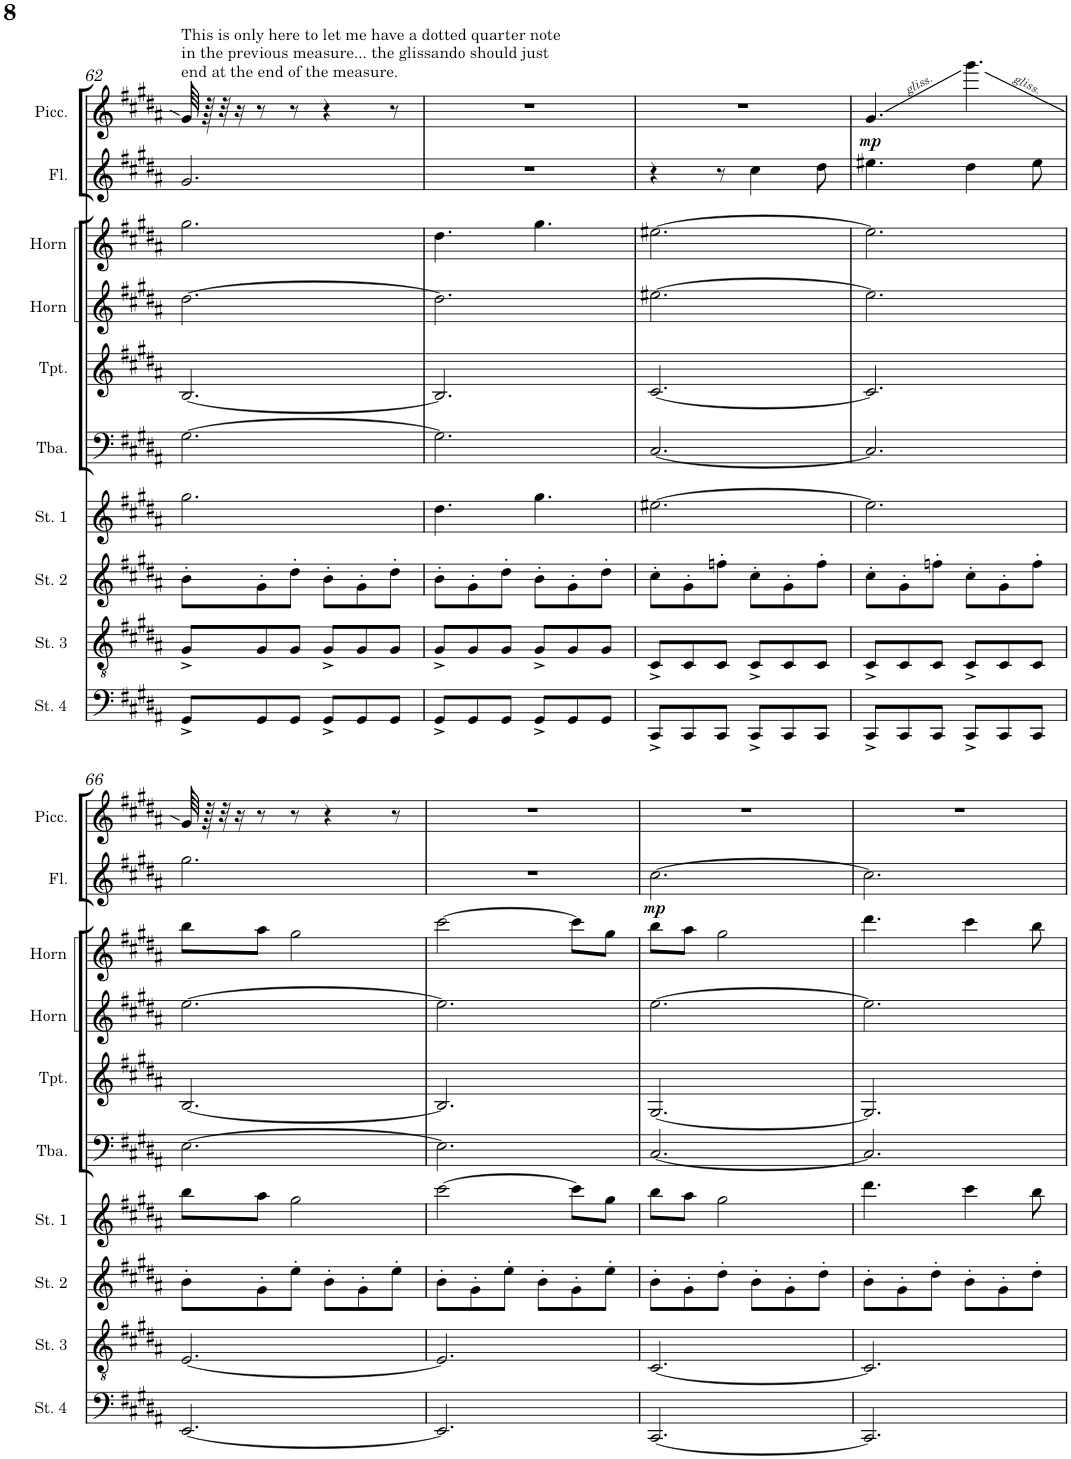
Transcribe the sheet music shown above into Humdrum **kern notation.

**kern	**kern	**kern	**kern	**kern	**kern	**kern	**kern	**kern	**dynam	**kern	**dynam
*part10	*part9	*part8	*part7	*part6	*part5	*part4	*part3	*part2	*part2	*part1	*part1
*staff10	*staff9	*staff8	*staff7	*staff6	*staff5	*staff4	*staff3	*staff2	*staff2	*staff1	*staff1
*I"Strings 4	*I"Strings 3	*I"Strings 2	*I"Strings 1	*I"Tuba	*I"Trumpet	*I"Horn	*I"Horn	*I"Flute	*	*I"Piccolo	*
*I'St. 4	*I'St. 3	*I'St. 2	*I'St. 1	*I'Tba.	*I'Tpt.	*I'Horn	*I'Horn	*I'Fl.	*	*I'Picc.	*
!!LO:PB:g=z
*clefF4	*clefGv2	*clefG2	*clefG2	*clefF4	*clefG2	*clefG2	*clefG2	*clefG2	*	*clefG2	*
*	*	*	*	*	*Trd1c2	*Trd7c12	*Trd7c12	*	*	*Trd-7c-12	*
*k[f#c#g#d#a#]	*k[f#c#g#d#a#]	*k[f#c#g#d#a#]	*k[f#c#g#d#a#]	*k[f#c#g#d#a#]	*k[f#c#g#d#a#]	*k[f#c#g#d#a#]	*k[f#c#g#d#a#]	*k[f#c#g#d#a#]	*	*k[f#c#g#d#a#]	*
*M6/8	*M6/8	*M6/8	*M6/8	*M6/8	*M6/8	*M6/8	*M6/8	*M6/8	*	*M6/8	*
=62	=62	=62	=62	=62	=62	=62	=62	=62	=62	=62	=62
!	!	!	!	!	!	!	!	!	!	!LO:TX:a:t=This is only here to let me have a dotted quarter note	!
!	!	!	!	!	!	!	!	!	!	!LO:TX:a:t=in the previous measure... the glissando should just	!
!	!	!	!	!	!	!	!	!	!	!LO:TX:a:t=end at the end of the measure.	!
8GG#^/L	8G#^/L	8b'\L	2.gg#\	[2.G#\	[2.B/	[2.dd#\	2.gg#\	2.g#/	.	64g#/	.
.	.	.	.	.	.	.	.	.	.	64r	.
.	.	.	.	.	.	.	.	.	.	32r	.
.	.	.	.	.	.	.	.	.	.	16r	.
8GG#/	8G#/	8g#'\	.	.	.	.	.	.	.	8r	.
8GG#/J	8G#/J	8dd#'\J	.	.	.	.	.	.	.	8r	.
8GG#^/L	8G#^/L	8b'\L	.	.	.	.	.	.	.	4r	.
8GG#/	8G#/	8g#'\	.	.	.	.	.	.	.	.	.
8GG#/J	8G#/J	8dd#'\J	.	.	.	.	.	.	.	8r	.
=63	=63	=63	=63	=63	=63	=63	=63	=63	=63	=63	=63
8GG#^/L	8G#^/L	8b'\L	4.dd#\	2.G#\]	2.B/]	2.dd#\]	4.dd#\	2.r	.	2.r	.
8GG#/	8G#/	8g#'\	.	.	.	.	.	.	.	.	.
8GG#/J	8G#/J	8dd#'\J	.	.	.	.	.	.	.	.	.
8GG#^/L	8G#^/L	8b'\L	4.gg#\	.	.	.	4.gg#\	.	.	.	.
8GG#/	8G#/	8g#'\	.	.	.	.	.	.	.	.	.
8GG#/J	8G#/J	8dd#'\J	.	.	.	.	.	.	.	.	.
=64	=64	=64	=64	=64	=64	=64	=64	=64	=64	=64	=64
8CC#^/L	8C#^/L	8cc#'\L	[2.ee#X\	[2.C#/	[2.c#/	[2.ee#X\	[2.ee#X\	4r	.	2.r	.
8CC#/	8C#/	8g#'\	.	.	.	.	.	.	.	.	.
8CC#/J	8C#/J	8ffn'\J	.	.	.	.	.	8r	.	.	.
8CC#^/L	8C#^/L	8cc#'\L	.	.	.	.	.	4cc#\	.	.	.
8CC#/	8C#/	8g#'\	.	.	.	.	.	.	.	.	.
8CC#/J	8C#/J	8ff'\J	.	.	.	.	.	8dd#\	.	.	.
=65	=65	=65	=65	=65	=65	=65	=65	=65	=65	=65	=65
!	!	!	!	!	!	!	!	!	!	!	!LO:DY:b
8CC#^/L	8C#^/L	8cc#'\L	2.ee#\]	2.C#/]	2.c#/]	2.ee#\]	2.ee#\]	4.ee#X\	.	4.g#/	mp
8CC#/	8C#/	8g#'\	.	.	.	.	.	.	.	.	.
8CC#/J	8C#/J	8ffn'\J	.	.	.	.	.	.	.	.	.
8CC#^/L	8C#^/L	8cc#'\L	.	.	.	.	.	4dd#\	.	4.ggg#\	.
8CC#/	8C#/	8g#'\	.	.	.	.	.	.	.	.	.
8CC#/J	8C#/J	8ff'\J	.	.	.	.	.	8ee#\	.	.	.
!!LO:LB:g=z
=66	=66	=66	=66	=66	=66	=66	=66	=66	=66	=66	=66
[2.EE/	[2.E/	8b'\L	8bb\L	[2.E\	[2.B/	[2.ee\	8bb\L	2.gg#\	.	64g#/	.
.	.	.	.	.	.	.	.	.	.	64r	.
.	.	.	.	.	.	.	.	.	.	32r	.
.	.	.	.	.	.	.	.	.	.	16r	.
.	.	8g#'\	8aa#\J	.	.	.	8aa#\J	.	.	8r	.
.	.	8ee'\J	2gg#\	.	.	.	2gg#\	.	.	8r	.
.	.	8b'\L	.	.	.	.	.	.	.	4r	.
.	.	8g#'\	.	.	.	.	.	.	.	.	.
.	.	8ee'\J	.	.	.	.	.	.	.	8r	.
=67	=67	=67	=67	=67	=67	=67	=67	=67	=67	=67	=67
2.EE/]	2.E/]	8b'\L	[2ccc#\	2.E\]	2.B/]	2.ee\]	[2ccc#\	2.r	.	2.r	.
.	.	8g#'\	.	.	.	.	.	.	.	.	.
.	.	8ee'\J	.	.	.	.	.	.	.	.	.
.	.	8b'\L	.	.	.	.	.	.	.	.	.
.	.	8g#'\	8ccc#\L]	.	.	.	8ccc#\L]	.	.	.	.
.	.	8ee'\J	8gg#\J	.	.	.	8gg#\J	.	.	.	.
=68	=68	=68	=68	=68	=68	=68	=68	=68	=68	=68	=68
!	!	!	!	!	!	!	!	!	!LO:DY:b	!	!
[2.CC#/	[2.C#/	8b'\L	8bb\L	[2.C#/	[2.G#/	[2.ee\	8bb\L	[2.cc#\	mp	2.r	.
.	.	8g#'\	8aa#\J	.	.	.	8aa#\J	.	.	.	.
.	.	8dd#'\J	2gg#\	.	.	.	2gg#\	.	.	.	.
.	.	8b'\L	.	.	.	.	.	.	.	.	.
.	.	8g#'\	.	.	.	.	.	.	.	.	.
.	.	8dd#'\J	.	.	.	.	.	.	.	.	.
=69	=69	=69	=69	=69	=69	=69	=69	=69	=69	=69	=69
2.CC#/]	2.C#/]	8b'\L	4.ddd#\	2.C#/]	2.G#/]	2.ee\]	4.ddd#\	2.cc#\]	.	2.r	.
.	.	8g#'\	.	.	.	.	.	.	.	.	.
.	.	8dd#'\J	.	.	.	.	.	.	.	.	.
.	.	8b'\L	4ccc#\	.	.	.	4ccc#\	.	.	.	.
.	.	8g#'\	.	.	.	.	.	.	.	.	.
.	.	8dd#'\J	8bb\	.	.	.	8bb\	.	.	.	.
=	=	=	=	=	=	=	=	=	=	=	=
*-	*-	*-	*-	*-	*-	*-	*-	*-	*-	*-	*-
